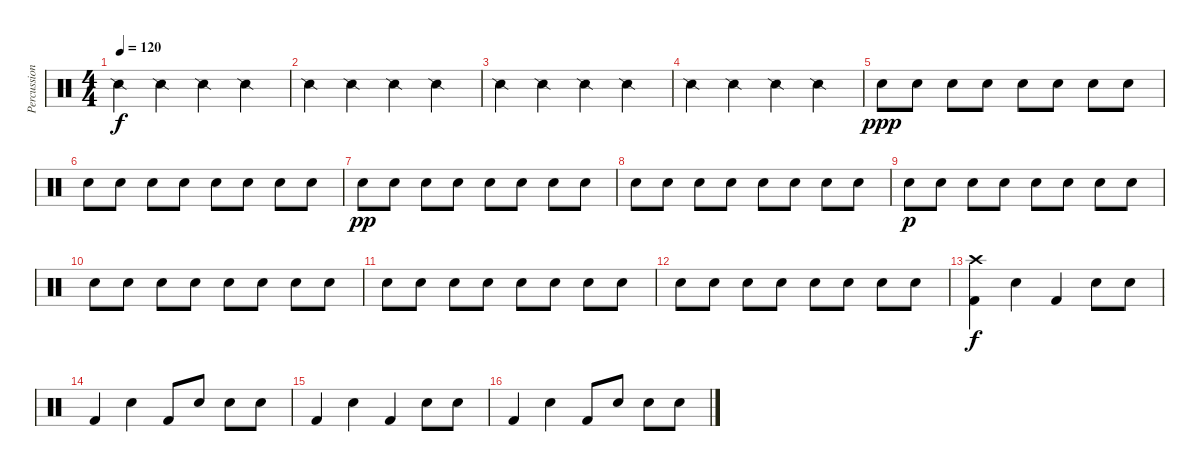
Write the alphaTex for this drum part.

\track ("Percussion" "Percussion") {instrument percussion}
\staff {score}
\articulation defaults
\ts (4 4)
\tempo 120
\clef neutral
\ks c "Snare (side stick) 2".4{dy f} "Snare (side stick) 2".4 "Snare (side stick) 2".4 "Snare (side stick) 2".4
|
"Snare (side stick) 2".4 "Snare (side stick) 2".4 "Snare (side stick) 2".4 "Snare (side stick) 2".4 |
"Snare (side stick) 2".4 "Snare (side stick) 2".4 "Snare (side stick) 2".4 "Snare (side stick) 2".4 |
"Snare (side stick) 2".4 "Snare (side stick) 2".4 "Snare (side stick) 2".4 "Snare (side stick) 2".4 |
"Snare (hit) 2".8{dy ppp} "Snare (hit) 2".8 "Snare (hit) 2".8 "Snare (hit) 2".8 "Snare (hit) 2".8 "Snare (hit) 2".8 "Snare (hit) 2".8 "Snare (hit) 2".8 |
"Snare (hit) 2".8 "Snare (hit) 2".8 "Snare (hit) 2".8 "Snare (hit) 2".8 "Snare (hit) 2".8 "Snare (hit) 2".8 "Snare (hit) 2".8 "Snare (hit) 2".8 |
"Snare (hit) 2".8{dy pp} "Snare (hit) 2".8 "Snare (hit) 2".8 "Snare (hit) 2".8 "Snare (hit) 2".8 "Snare (hit) 2".8 "Snare (hit) 2".8 "Snare (hit) 2".8 |
"Snare (hit) 2".8 "Snare (hit) 2".8 "Snare (hit) 2".8 "Snare (hit) 2".8 "Snare (hit) 2".8 "Snare (hit) 2".8 "Snare (hit) 2".8 "Snare (hit) 2".8 |
"Snare (hit) 2".8{dy p} "Snare (hit) 2".8 "Snare (hit) 2".8 "Snare (hit) 2".8 "Snare (hit) 2".8 "Snare (hit) 2".8 "Snare (hit) 2".8 "Snare (hit) 2".8 |
"Snare (hit) 2".8 "Snare (hit) 2".8 "Snare (hit) 2".8 "Snare (hit) 2".8 "Snare (hit) 2".8 "Snare (hit) 2".8 "Snare (hit) 2".8 "Snare (hit) 2".8 |
"Snare (hit) 2".8 "Snare (hit) 2".8 "Snare (hit) 2".8 "Snare (hit) 2".8 "Snare (hit) 2".8 "Snare (hit) 2".8 "Snare (hit) 2".8 "Snare (hit) 2".8 |
"Snare (hit) 2".8 "Snare (hit) 2".8 "Snare (hit) 2".8 "Snare (hit) 2".8 "Snare (hit) 2".8 "Snare (hit) 2".8 "Snare (hit) 2".8 "Snare (hit) 2".8 |
("Crash high (hit)" "Kick (hit) 2").4{dy f} "Snare (hit) 2".4 "Kick (hit) 2".4 "Snare (hit) 2".8 "Snare (hit) 2".8 |
"Kick (hit) 2".4 "Snare (hit) 2".4 "Kick (hit) 2".8 "Snare (hit) 2".8 "Snare (hit) 2".8 "Snare (hit) 2".8 |
"Kick (hit) 2".4 "Snare (hit) 2".4 "Kick (hit) 2".4 "Snare (hit) 2".8 "Snare (hit) 2".8 |
"Kick (hit) 2".4 "Snare (hit) 2".4 "Kick (hit) 2".8 "Snare (hit) 2".8 "Snare (hit) 2".8 "Snare (hit) 2".8
